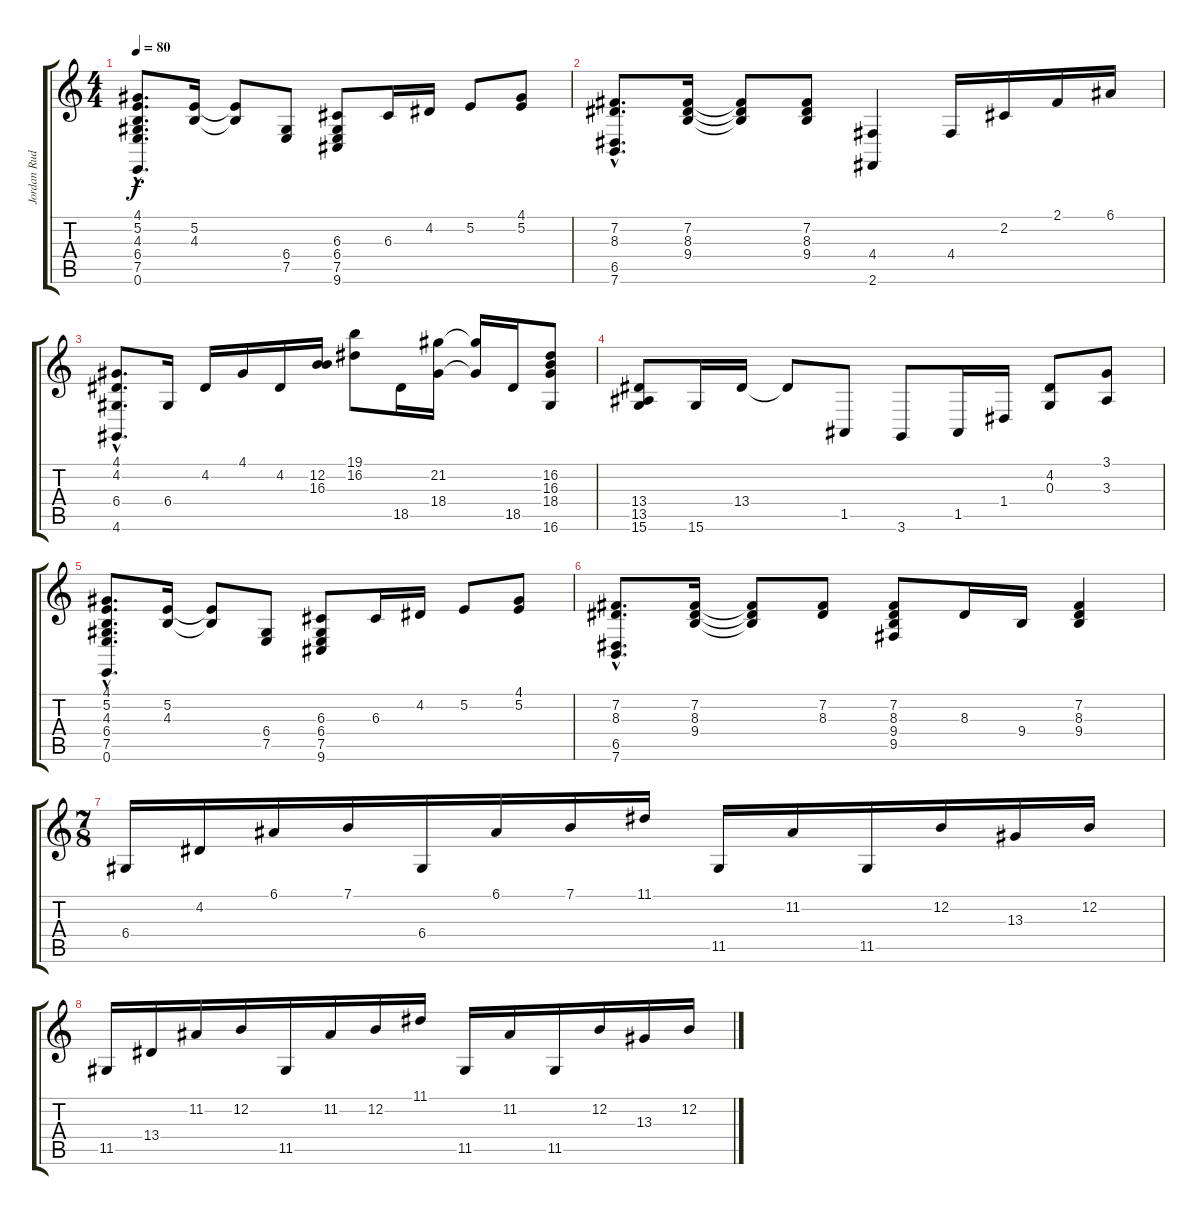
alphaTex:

\track ("Jordan Rudess - Keyboard" "Jordan Rud") {instrument stringensemble1}
\staff {score tabs}
\tuning (E4 B3 G3 D3 A2 E2) {hide}
\ts (4 4)
\tempo 80
\clef g2
\ks c
(4.1{hac} 5.2{hac} 4.3{hac} 6.4{hac} 7.5{hac} 0.6{hac}).8{d dy f} (5.2 4.3).16 (5.2{t} 4.3{t}).8 (6.4 7.5).8 (6.3 6.4 7.5 9.6).8 6.3.16 4.2.16 5.2.8 (4.1 5.2).8 |
(7.2{hac} 8.3{hac} 6.5{hac} 7.6{hac}).8{d} (7.2 8.3 9.4).16 (7.2{t} 8.3{t} 9.4{t}).8 (7.2 8.3 9.4).8 (4.4 2.6).4 4.4.16 2.2.16 2.1.16 6.1.16 |
(4.1{hac} 4.2{hac} 6.4{hac} 4.6{hac}).8{d} 6.4.16 4.2.16 4.1.16 4.2.16 (12.2 16.3).16 (19.1 16.2).8 18.5.16 (21.2 18.4).16 (21.2{t} 18.4{t}).16 18.5.16 (16.2 16.3 18.4 16.6).8 |
(13.4 13.5 15.6).8 15.6.16 13.4.16 13.4{t}.8 1.5.8 3.6.8 1.5.16 1.4.16 (4.2 0.3).8 (3.1 3.3).8 |
(4.1{hac} 5.2{hac} 4.3{hac} 6.4{hac} 7.5{hac} 0.6{hac}).8{d} (5.2 4.3).16 (5.2{t} 4.3{t}).8 (6.4 7.5).8 (6.3 6.4 7.5 9.6).8 6.3.16 4.2.16 5.2.8 (4.1 5.2).8 |
(7.2{hac} 8.3{hac} 6.5{hac} 7.6{hac}).8{d} (7.2 8.3 9.4).16 (7.2{t} 8.3{t} 9.4{t}).8 (7.2 8.3).8 (7.2 8.3 9.4 9.5).8 8.3.16 9.4.16 (7.2 8.3 9.4).4 |
\ts (7 8)
6.4.16 4.2.16 6.1.16 7.1.16 6.4.16 6.1.16 7.1.16 11.1.16 11.5.16 11.2.16 11.5.16 12.2.16 13.3.16 12.2.16 |
11.5.16 13.4.16 11.2.16 12.2.16 11.5.16 11.2.16 12.2.16 11.1.16 11.5.16 11.2.16 11.5.16 12.2.16 13.3.16 12.2.16
